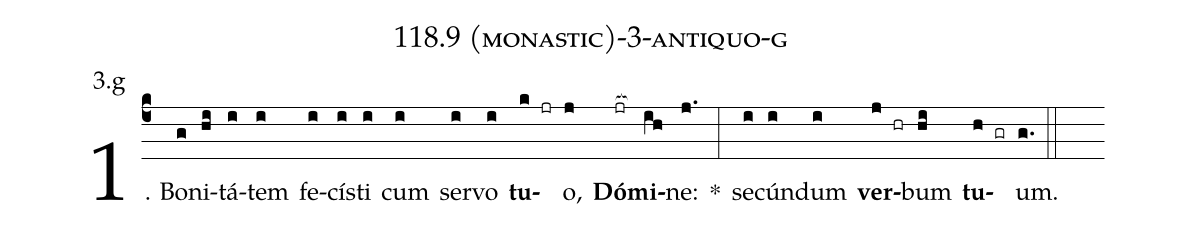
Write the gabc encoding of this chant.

name: 118.9 (monastic)-3-antiquo-g;
annotation: 3.g;
%%
(c4)1. Bo(g)ni(hi)tá(i)tem(i) fe(i)cís(i)ti(i) cum(i) ser(i)vo(i) <b>tu</b>(k jr)o,(j) <b>Dó</b>(jr[ocb:1{])<b>mi</b>(ih[ocb:0}])ne:(j.) *(:) se(i)cún(i)dum(i) <b>ver</b>(j hr)bum(hi) <b>tu</b>(h gr)um.(g.) (::)
